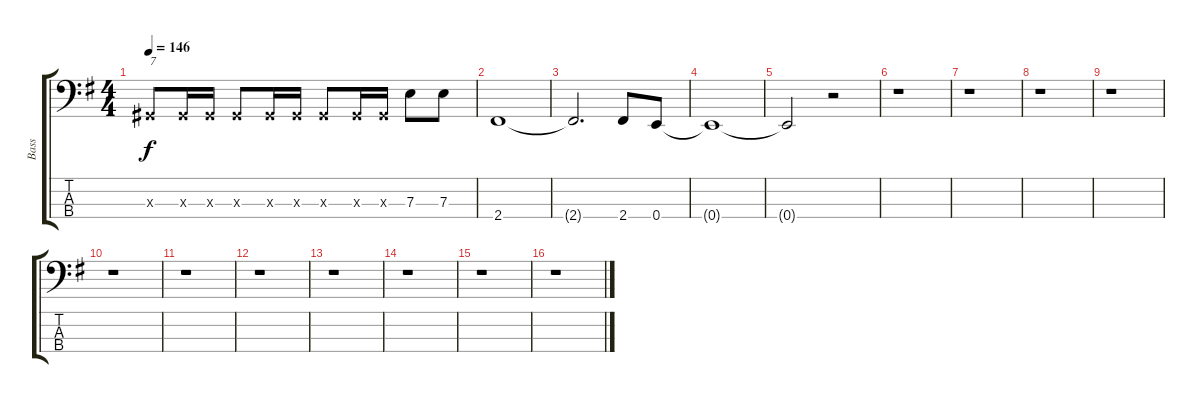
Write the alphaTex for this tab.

\track ("Bass" "Bass") {instrument electricbassfinger}
\staff {score tabs}
\tuning (G2 D2 A1 E1) {hide}
\ts (4 4)
\tempo 146
\clef f4
\ks g
-1.3{x}.8{txt "7" dy f} -1.3{x}.16 -1.3{x}.16 -1.3{x}.8 -1.3{x}.16 -1.3{x}.16 -1.3{x}.8 -1.3{x}.16 -1.3{x}.16 7.3.8 7.3.8 |
2.4.1 |
2.4{t}.2{d} 2.4.8 0.4.8 |
0.4{t}.1 |
0.4{t}.2 r.2 |
r.1 |
r.1 |
r.1 |
r.1 |
r.1 |
r.1 |
r.1 |
r.1 |
r.1 |
r.1 |
r.1
